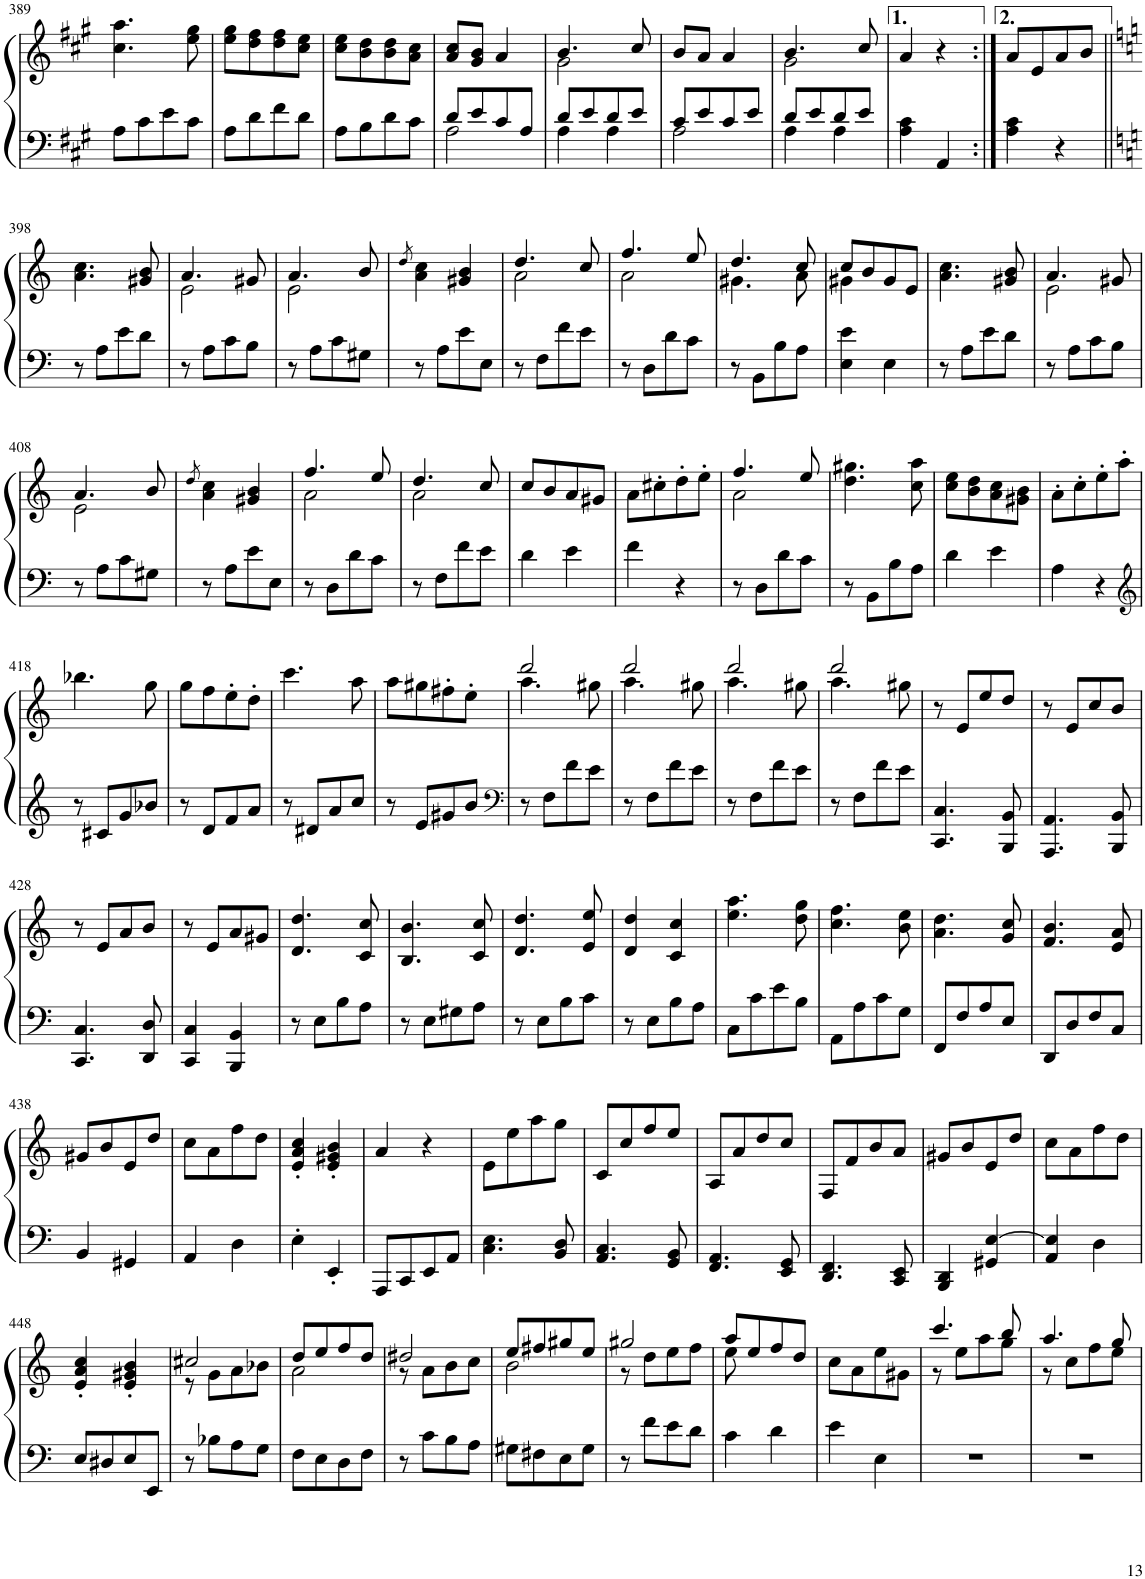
**kern	**kern
*part1	*part1
*staff2	*staff1
*I"Piano	*
*I'Pno.	*
!!LO:PB:g=z
*clefF4	*clefG2
*k[f#c#g#]	*k[f#c#g#]
*M2/4	*M2/4
=389	=389
*^	*
8A\L	2ryy	4.cc#\ 4.aa\
8c#\	.	.
8e\	.	.
8c#\J	.	8ee\ 8gg#\
=390	=390	=390
8A\L	2ryy	8ee\ 8gg#\L
8d\	.	8dd\ 8ff#\
8f#\	.	8dd\ 8ff#\
8d\J	.	8cc#\ 8ee\J
=391	=391	=391
8A\L	2ryy	8cc#\ 8ee\L
8B\	.	8b\ 8dd\
8d\	.	8b\ 8dd\
8c#\J	.	8a\ 8cc#\J
=392	=392	=392
8d/L	2A\	8a/ 8cc#/L
8e/	.	8g#/ 8b/J
8c#/	.	4a/
8A/J	.	.
=393	=393	=393
*	*	*^
8d/L	4A\	4.b/	2g#\
8e/	.	.	.
8d/	4A\	.	.
8e/J	.	8cc#/	.
*	*	*v	*v
=394	=394	=394
8c#/L	2A\	8b/L
8e/	.	8a/J
8c#/	.	4a/
8e/J	.	.
=395	=395	=395
*	*	*^
8d/L	4A\	4.b/	2g#\
8e/	.	.	.
8d/	4A\	.	.
8e/J	.	8cc#/	.
*v	*v	*	*
*	*v	*v
=396	=396
4A\ 4c#\	4a/
4AA/	4r
=397:|!	=397:|!
4A\ 4c#\	8a/L
.	8e/
4r	8a/
.	8b/J
!!LO:LB:g=z
=398||	=398||
*k[]	*k[]
*^	*
8r	8ryy	4.a\ 4.cc\
8A\L	4.ryy	.
8e\	.	.
8d\J	.	8g#X/ 8b/
=399	=399	=399
*	*	*^
8r	8ryy	4.a/	2e\
8A\L	4.ryy	.	.
8c\	.	.	.
8B\J	.	8g#X/	.
*v	*v	*	*
=400	=400	=400
8r	4.a/	2e\
8A\L	.	.
8c\	.	.
8G#X\J	8b/	.
*	*v	*v
=401	=401
.	8qdd/
8r	4a\ 4cc\
8A\L	.
8e\	4g#X/ 4b/
8E\J	.
=402	=402
*	*^
8r	4.dd/	2a\
8F\L	.	.
8f\	.	.
8e\J	8cc/	.
=403	=403	=403
8r	4.ff/	2a\
8D\L	.	.
8d\	.	.
8c\J	8ee/	.
=404	=404	=404
8r	4.dd/	4.g#X\
8BB\L	.	.
8B\	.	.
8A\J	8cc/	8a\
=405	=405	=405
4E\ 4e\	8cc/L	4g#X\
.	8b/	.
4E\	8g#/	4ryy
.	8e/J	.
*	*v	*v
=406	=406
*^	*
8r	8ryy	4.a\ 4.cc\
8A\L	4.ryy	.
8e\	.	.
8d\J	.	8g#X/ 8b/
=407	=407	=407
*	*	*^
8r	8ryy	4.a/	2e\
8A\L	4.ryy	.	.
8c\	.	.	.
8B\J	.	8g#X/	.
*v	*v	*	*
!!LO:LB:g=z	!!
=408	=408	=408
8r	4.a/	2e\
8A\L	.	.
8c\	.	.
8G#X\J	8b/	.
*	*v	*v
=409	=409
.	8qdd/
8r	4a\ 4cc\
8A\L	.
8e\	4g#X/ 4b/
8E\J	.
=410	=410
*	*^
8r	4.ff/	2a\
8D\L	.	.
8d\	.	.
8c\J	8ee/	.
=411	=411	=411
8r	4.dd/	2a\
8F\L	.	.
8f\	.	.
8e\J	8cc/	.
*	*v	*v
=412	=412
4d\	8cc/L
.	8b/
4e\	8a/
.	8g#X/J
=413	=413
4f\	8a\L
.	8cc#X'\
4r	8dd'\
.	8ee'\J
=414	=414
*	*^
8r	4.ff/	2a\
8D\L	.	.
8d\	.	.
8c\J	8ee/	.
*	*v	*v
=415	=415
8r	4.dd\ 4.gg#X\
8BB\L	.
8B\	.
8A\J	8cc\ 8aa\
=416	=416
4d\	8cc\ 8ee\L
.	8b\ 8dd\
4e\	8a\ 8cc\
.	8g#X\ 8b\J
=417	=417
4A\	8a'\L
.	8cc'\
4r	8ee'\
.	8aa'\J
!!LO:LB:g=z
=418	=418
*clefG2	*
8r	4.bb-X\
8c#X/L	.
8g/	.
8b-X/J	8gg\
=419	=419
8r	8gg\L
8d/L	8ff\
8f/	8ee'\
8a/J	8dd'\J
=420	=420
8r	4.ccc\
8d#X/L	.
8a/	.
8cc/J	8aa\
=421	=421
8r	8aa\L
8e/L	8gg#X\
8g#X/	8ff#X'\
8b/J	8ee'\J
=422	=422
*clefF4	*
*	*^
8r	2ddd/	4.aa\
8F\L	.	.
8f\	.	.
8e\J	.	8gg#X\
=423	=423	=423
8r	2ddd/	4.aa\
8F\L	.	.
8f\	.	.
8e\J	.	8gg#X\
=424	=424	=424
8r	2ddd/	4.aa\
8F\L	.	.
8f\	.	.
8e\J	.	8gg#X\
=425	=425	=425
8r	2ddd/	4.aa\
8F\L	.	.
8f\	.	.
8e\J	.	8gg#X\
*	*v	*v
=426	=426
4.CC/ 4.C/	8r
.	8e/L
.	8ee/
8BBB/ 8BB/	8dd/J
=427	=427
4.AAA/ 4.AA/	8r
.	8e/L
.	8cc/
8BBB/ 8BB/	8b/J
!!LO:LB:g=z
=428	=428
4.CC/ 4.C/	8r
.	8e/L
.	8a/
8DD/ 8D/	8b/J
=429	=429
4CC/ 4C/	8r
.	8e/L
4BBB/ 4BB/	8a/
.	8g#X/J
=430	=430
8r	4.d/ 4.dd/
8E\L	.
8B\	.
8A\J	8c/ 8cc/
=431	=431
8r	4.B/ 4.b/
8E\L	.
8G#X\	.
8A\J	8c/ 8cc/
=432	=432
8r	4.d/ 4.dd/
8E\L	.
8B\	.
8c\J	8e/ 8ee/
=433	=433
8r	4d/ 4dd/
8E\L	.
8B\	4c/ 4cc/
8A\J	.
=434	=434
8C\L	4.ee\ 4.aa\
8c\	.
8e\	.
8B\J	8dd\ 8gg\
=435	=435
8AA\L	4.cc\ 4.ff\
8A\	.
8c\	.
8G\J	8b\ 8ee\
=436	=436
8FF/L	4.a\ 4.dd\
8F/	.
8A/	.
8E/J	8g/ 8cc/
=437	=437
8DD/L	4.f/ 4.b/
8D/	.
8F/	.
8C/J	8e/ 8a/
!!LO:LB:g=z
=438	=438
4BB/	8g#X/L
.	8b/
4GG#X/	8e/
.	8dd/J
=439	=439
4AA/	8cc\L
.	8a\
4D\	8ff\
.	8dd\J
=440	=440
4E'\	4e/' 4a/' 4cc/'
4EE'/	4e/' 4g#X/' 4b/'
=441	=441
8AAA/L	4a/
8CC/	.
8EE/	4r
8AA/J	.
=442	=442
4.C\ 4.E\	8e\L
.	8ee\
.	8aa\
8BB/ 8D/	8gg\J
=443	=443
4.AA/ 4.C/	8c/L
.	8cc/
.	8ff/
8GG/ 8BB/	8ee/J
=444	=444
4.FF/ 4.AA/	8A/L
.	8a/
.	8dd/
8EE/ 8GG/	8cc/J
=445	=445
4.DD/ 4.FF/	8F/L
.	8f/
.	8b/
8CC/ 8EE/	8a/J
=446	=446
4BBB/ 4DD/	8g#X/L
.	8b/
4GG#X/ [4E/	8e/
.	8dd/J
=447	=447
4AA/ 4E/]	8cc\L
.	8a\
4D\	8ff\
.	8dd\J
!!LO:LB:g=z
=448	=448
8E/L	4e/' 4a/' 4cc/'
8D#X/	.
8E/	4e/' 4g#X/' 4b/'
8EE/J	.
=449	=449
*	*^
8r	2cc#X/	8r
8B-X\L	.	8g\L
8A\	.	8a\
8G\J	.	8b-X\J
=450	=450	=450
8F\L	8dd/L	2a\
8E\	8ee/	.
8D\	8ff/	.
8F\J	8dd/J	.
=451	=451	=451
8r	2dd#X/	8r
8c\L	.	8a\L
8B\	.	8b\
8A\J	.	8cc\J
=452	=452	=452
8G#X\L	8ee/L	2b\
8F#X\	8ff#X/	.
8E\	8gg#X/	.
8G#\J	8ee/J	.
=453	=453	=453
8r	2gg#X/	8r
8f\L	.	8dd\L
8e\	.	8ee\
8d\J	.	8ff\J
=454	=454	=454
4c\	8aa/L	8ee\
.	8ee/	8ryy
4d\	8ff/	4ryy
.	8dd/J	.
*	*v	*v
=455	=455
4e\	8cc\L
.	8a\
4E\	8ee\
.	8g#X\J
=456	=456
*	*^
2r	4.ccc/	8r
.	.	8ee\L
.	.	8aa\
.	8bb/	8gg\J
=457	=457	=457
2r	4.aa/	8r
.	.	8cc\L
.	.	8ff\
.	8gg/	8ee\J
*	*v	*v
=	=
*-	*-
